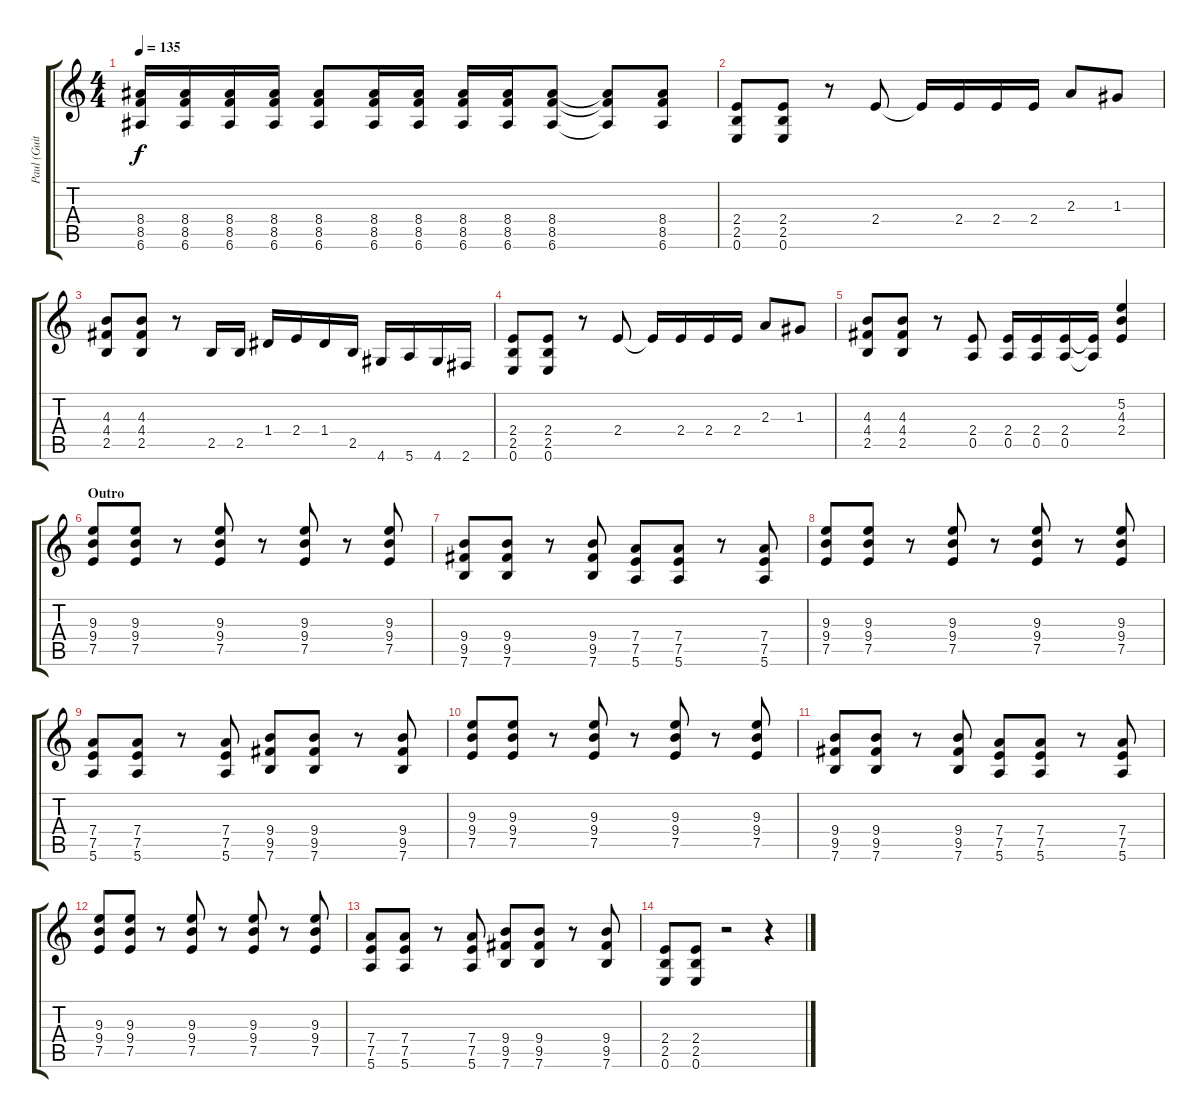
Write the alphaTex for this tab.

\track ("Paul (Guitar)" "Paul (Guit") {instrument distortionguitar}
\staff {score tabs}
\tuning (E4 B3 G3 D3 A2 E2) {hide}
\ts (4 4)
\tempo 135
\clef g2
\ks c
(8.4 8.5 6.6).16{dy f} (8.4 8.5 6.6).16 (8.4 8.5 6.6).16 (8.4 8.5 6.6).16 (8.4 8.5 6.6).8 (8.4 8.5 6.6).16 (8.4 8.5 6.6).16 (8.4 8.5 6.6).16 (8.4 8.5 6.6).16 (8.4 8.5 6.6).8 (8.4{t} 8.5{t} 6.6{t}).8 (8.4 8.5 6.6).8 |
(2.4 2.5 0.6).8 (2.4 2.5 0.6).8 r.8 2.4.8 2.4{t}.16 2.4.16 2.4.16 2.4.16 2.3.8 1.3.8 |
(4.3 4.4 2.5).8 (4.3 4.4 2.5).8 r.8 2.5.16 2.5.16 1.4.16 2.4.16 1.4.16 2.5.16 4.6.16 5.6.16 4.6.16 2.6.16 |
(2.4 2.5 0.6).8 (2.4 2.5 0.6).8 r.8 2.4.8 2.4{t}.16 2.4.16 2.4.16 2.4.16 2.3.8 1.3.8 |
(4.3 4.4 2.5).8 (4.3 4.4 2.5).8 r.8 (2.4 0.5).8 (2.4 0.5).16 (2.4 0.5).16 (2.4 0.5).16 (2.4{t} 0.5{t}).16 (5.2 4.3 2.4).4 |
\section ("" "Outro")
(9.3 9.4 7.5).8 (9.3 9.4 7.5).8 r.8 (9.3 9.4 7.5).8 r.8 (9.3 9.4 7.5).8 r.8 (9.3 9.4 7.5).8 |
(9.4 9.5 7.6).8 (9.4 9.5 7.6).8 r.8 (9.4 9.5 7.6).8 (7.4 7.5 5.6).8 (7.4 7.5 5.6).8 r.8 (7.4 7.5 5.6).8 |
(9.3 9.4 7.5).8 (9.3 9.4 7.5).8 r.8 (9.3 9.4 7.5).8 r.8 (9.3 9.4 7.5).8 r.8 (9.3 9.4 7.5).8 |
(7.4 7.5 5.6).8 (7.4 7.5 5.6).8 r.8 (7.4 7.5 5.6).8 (9.4 9.5 7.6).8 (9.4 9.5 7.6).8 r.8 (9.4 9.5 7.6).8 |
(9.3 9.4 7.5).8 (9.3 9.4 7.5).8 r.8 (9.3 9.4 7.5).8 r.8 (9.3 9.4 7.5).8 r.8 (9.3 9.4 7.5).8 |
(9.4 9.5 7.6).8 (9.4 9.5 7.6).8 r.8 (9.4 9.5 7.6).8 (7.4 7.5 5.6).8 (7.4 7.5 5.6).8 r.8 (7.4 7.5 5.6).8 |
(9.3 9.4 7.5).8 (9.3 9.4 7.5).8 r.8 (9.3 9.4 7.5).8 r.8 (9.3 9.4 7.5).8 r.8 (9.3 9.4 7.5).8 |
(7.4 7.5 5.6).8 (7.4 7.5 5.6).8 r.8 (7.4 7.5 5.6).8 (9.4 9.5 7.6).8 (9.4 9.5 7.6).8 r.8 (9.4 9.5 7.6).8 |
(2.4 2.5 0.6).8 (2.4 2.5 0.6).8 r.2 r.4
